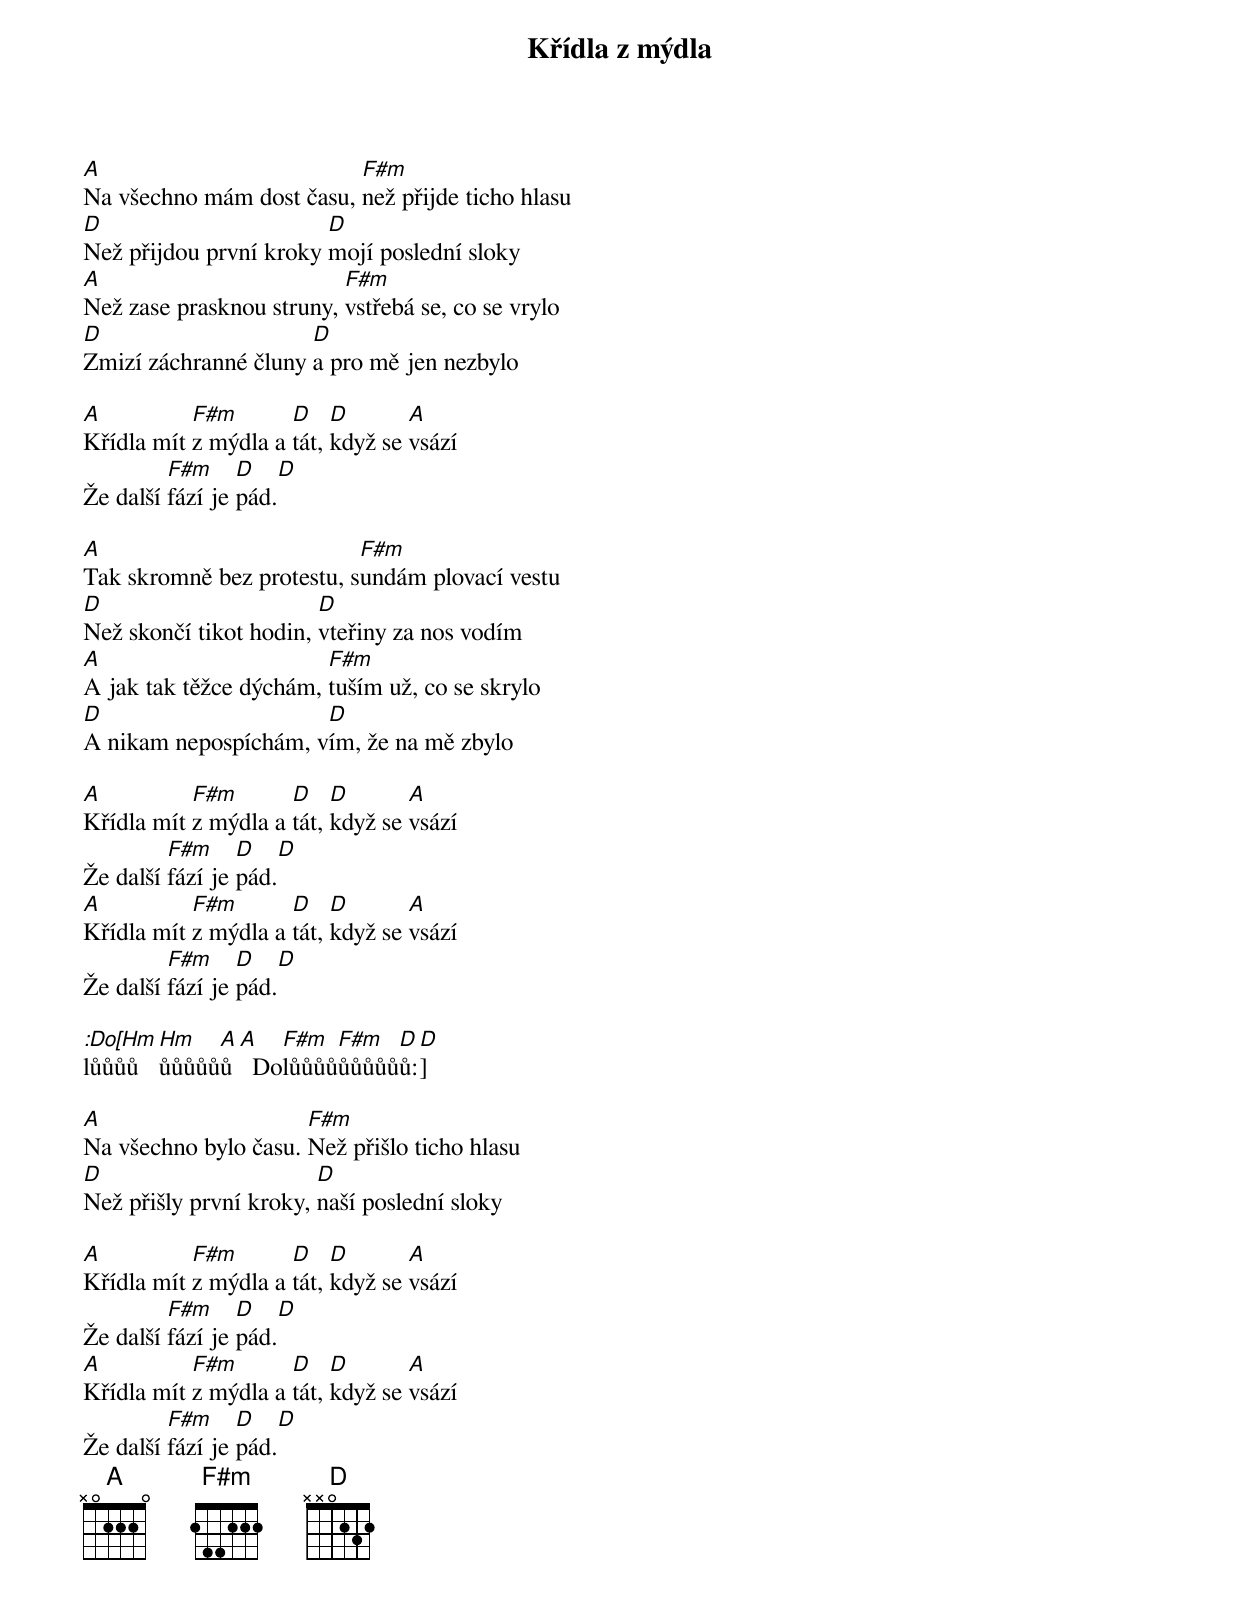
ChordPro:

{title: Křídla z mýdla}
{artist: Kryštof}

[A]Na všechno mám dost času, [F#m]než přijde ticho hlasu
[D]Než přijdou první kroky [D]mojí poslední sloky
[A]Než zase prasknou struny, [F#m]vstřebá se, co se vrylo
[D]Zmizí záchranné čluny [D]a pro mě jen nezbylo

[A]Křídla mít [F#m]z mýdla a [D]tát, [D]když se [A]vsází
Že další [F#m]fází je [D]pád.[D]

[A]Tak skromně bez protestu, s[F#m]undám plovací vestu
[D]Než skončí tikot hodin, [D]vteřiny za nos vodím
[A]A jak tak těžce dýchám, [F#m]tuším už, co se skrylo
[D]A nikam nepospíchám, v[D]ím, že na mě zbylo

[A]Křídla mít [F#m]z mýdla a [D]tát, [D]když se [A]vsází
Že další [F#m]fází je [D]pád.[D]
[A]Křídla mít [F#m]z mýdla a [D]tát, [D]když se [A]vsází
Že další [F#m]fází je [D]pád.[D]

[:Do[Hm]lůůůů[Hm]ůůůůů[A]ů [A]  Do[F#m]lůůůů[F#m]ůůůůů[D]ů:[D]]

[A]Na všechno bylo času. [F#m]Než přišlo ticho hlasu
[D]Než přišly první kroky, [D]naší poslední sloky

[A]Křídla mít [F#m]z mýdla a [D]tát, [D]když se [A]vsází
Že další [F#m]fází je [D]pád.[D]
[A]Křídla mít [F#m]z mýdla a [D]tát, [D]když se [A]vsází
Že další [F#m]fází je [D]pád.[D]
